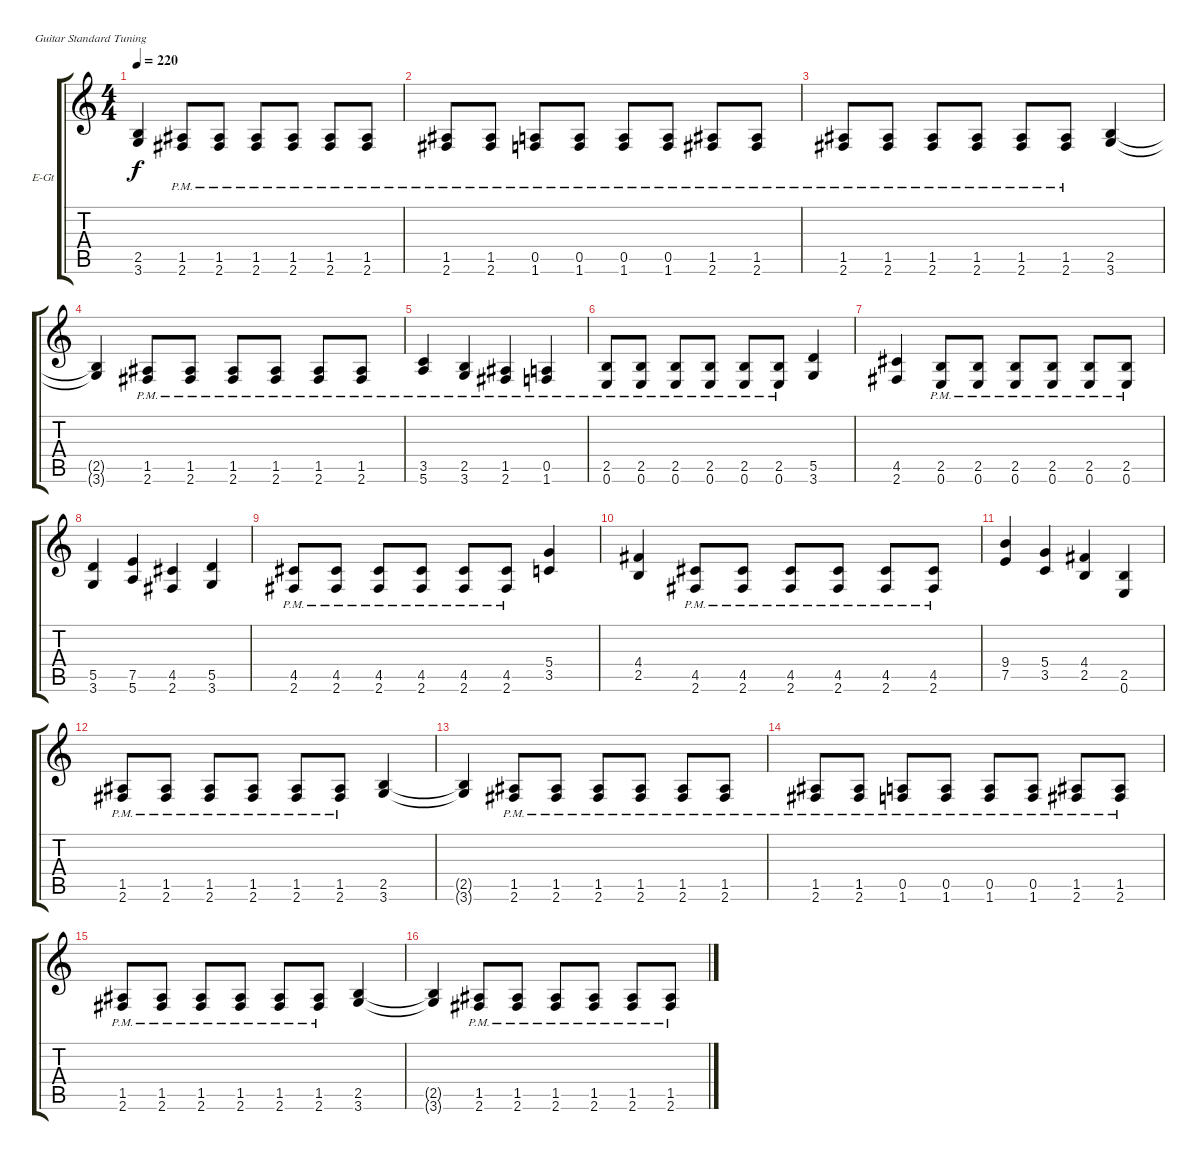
\defaultSystemsLayout 4
\bracketExtendMode groupsimilarinstruments
\firstSystemTrackNameOrientation horizontal
\otherSystemsTrackNameOrientation horizontal
\track ("Electric Guitar" "E-Gt") {instrument distortionguitar}
\staff {score tabs}
\tuning (E4 B3 G3 D3 A2 E2)
\ts (4 4)
\tempo 220
\clef g2
\ks c
(3.6{t} 2.5{t}).4{dy f} (1.5{pm} 2.6{pm}).8 (1.5{pm} 2.6{pm}).8 (1.5{pm} 2.6{pm}).8 (1.5{pm} 2.6{pm}).8 (1.5{pm} 2.6{pm}).8 (1.5{pm} 2.6{pm}).8 |
(1.5{pm} 2.6{pm}).8 (1.5{pm} 2.6{pm}).8 (0.5{pm} 1.6{pm}).8 (0.5{pm} 1.6{pm}).8 (0.5{pm} 1.6{pm}).8 (0.5{pm} 1.6{pm}).8 (1.5{pm} 2.6{pm}).8 (1.5{pm} 2.6{pm}).8 |
(1.5{pm} 2.6{pm}).8 (1.5{pm} 2.6{pm}).8 (1.5{pm} 2.6{pm}).8 (1.5{pm} 2.6{pm}).8 (1.5{pm} 2.6{pm}).8 (1.5{pm} 2.6{pm}).8 (3.6 2.5).4 |
(3.6{t} 2.5{t}).4 (1.5{pm} 2.6{pm}).8 (1.5{pm} 2.6{pm}).8 (1.5{pm} 2.6{pm}).8 (1.5{pm} 2.6{pm}).8 (1.5{pm} 2.6{pm}).8 (1.5{pm} 2.6{pm}).8 |
(3.5{pm} 5.6{pm}).4 (2.5{pm} 3.6{pm}).4 (1.5{pm} 2.6{pm}).4 (0.5{pm} 1.6{pm}).4 |
(0.6{pm} 2.5{pm}).8 (0.6{pm} 2.5{pm}).8 (0.6{pm} 2.5{pm}).8 (0.6{pm} 2.5{pm}).8 (0.6{pm} 2.5{pm}).8 (0.6{pm} 2.5{pm}).8 (3.6 5.5).4 |
(2.6 4.5).4 (0.6{pm} 2.5{pm}).8 (2.5{pm} 0.6{pm}).8 (2.5{pm} 0.6{pm}).8 (2.5{pm} 0.6{pm}).8 (2.5{pm} 0.6{pm}).8 (2.5{pm} 0.6{pm}).8 |
(3.6 5.5).4 (5.6 7.5).4 (2.6 4.5).4 (3.6 5.5).4 |
(2.6{pm} 4.5{pm}).8 (2.6{pm} 4.5{pm}).8 (2.6{pm} 4.5{pm}).8 (2.6{pm} 4.5{pm}).8 (2.6{pm} 4.5{pm}).8 (2.6{pm} 4.5{pm}).8 (3.5 5.4).4 |
(2.5 4.4).4 (2.6{pm} 4.5{pm}).8 (2.6{pm} 4.5{pm}).8 (2.6{pm} 4.5{pm}).8 (2.6{pm} 4.5{pm}).8 (2.6{pm} 4.5{pm}).8 (2.6{pm} 4.5{pm}).8 |
(7.5 9.4).4 (3.5 5.4).4 (2.5 4.4).4 (2.5 0.6).4 |
(1.5{pm} 2.6{pm}).8 (1.5{pm} 2.6{pm}).8 (1.5{pm} 2.6{pm}).8 (1.5{pm} 2.6{pm}).8 (1.5{pm} 2.6{pm}).8 (1.5{pm} 2.6{pm}).8 (3.6 2.5).4 |
(3.6{t} 2.5{t}).4 (1.5{pm} 2.6{pm}).8 (1.5{pm} 2.6{pm}).8 (1.5{pm} 2.6{pm}).8 (1.5{pm} 2.6{pm}).8 (1.5{pm} 2.6{pm}).8 (1.5{pm} 2.6{pm}).8 |
(1.5{pm} 2.6{pm}).8 (1.5{pm} 2.6{pm}).8 (0.5{pm} 1.6{pm}).8 (0.5{pm} 1.6{pm}).8 (0.5{pm} 1.6{pm}).8 (0.5{pm} 1.6{pm}).8 (1.5{pm} 2.6{pm}).8 (1.5{pm} 2.6{pm}).8 |
(1.5{pm} 2.6{pm}).8 (1.5{pm} 2.6{pm}).8 (1.5{pm} 2.6{pm}).8 (1.5{pm} 2.6{pm}).8 (1.5{pm} 2.6{pm}).8 (1.5{pm} 2.6{pm}).8 (3.6 2.5).4 |
(3.6{t} 2.5{t}).4 (1.5{pm} 2.6{pm}).8 (1.5{pm} 2.6{pm}).8 (1.5{pm} 2.6{pm}).8 (1.5{pm} 2.6{pm}).8 (1.5{pm} 2.6{pm}).8 (1.5{pm} 2.6{pm}).8
